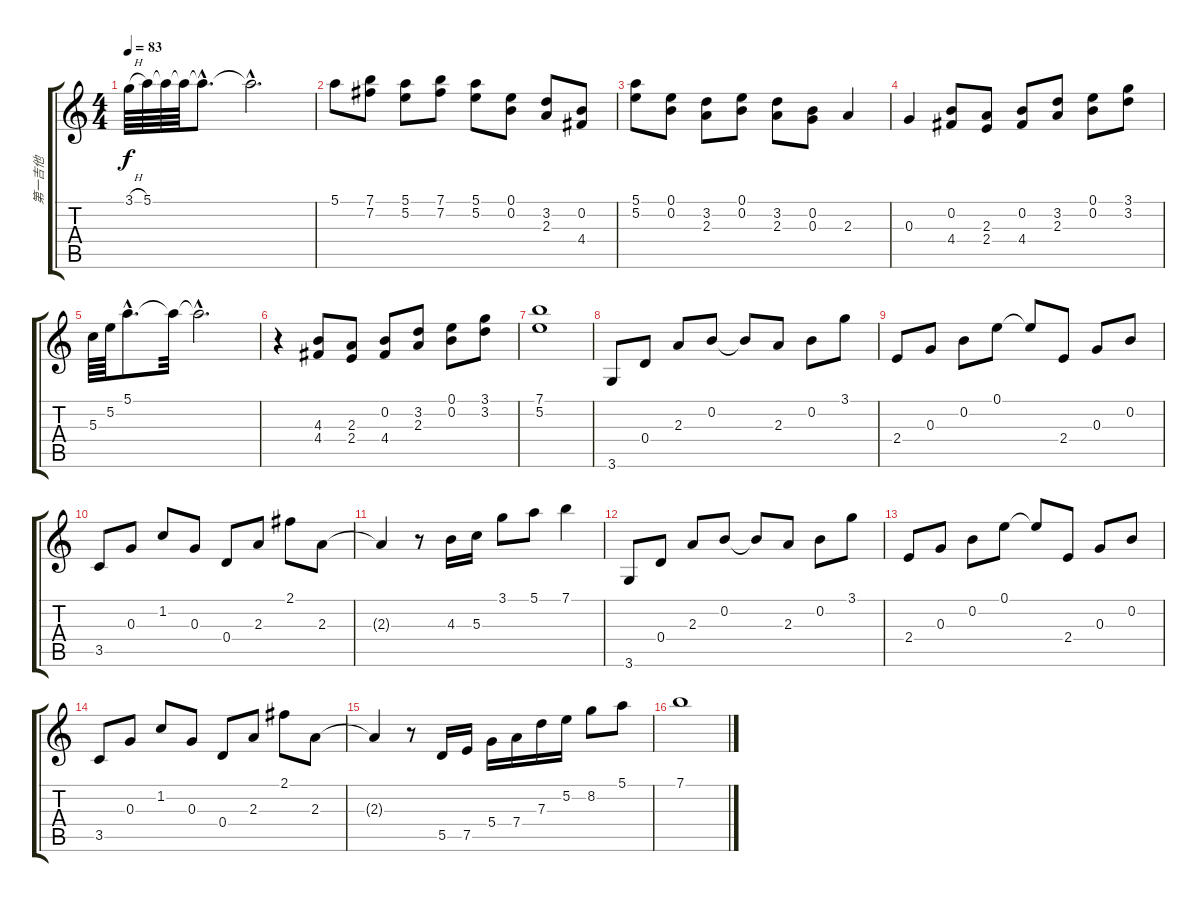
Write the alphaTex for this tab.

\track ("第一吉他" "第一吉他") {instrument acousticguitarsteel}
\staff {score tabs}
\tuning (E4 B3 G3 D3 A2 E2) {hide}
\ts (4 4)
\tempo 83
\clef g2
\ks c
3.1{h}.64{dy f instrument acousticguitarsteel} 5.1.64 5.1{t}.64 5.1{t}.64 5.1{hac t}.8{d} 5.1{hac t}.2{d} |
5.1.8 (7.1 7.2).8 (5.1 5.2).8 (7.1 7.2).8 (5.1 5.2).8 (0.1 0.2).8 (3.2 2.3).8 (0.2 4.4).8 |
(5.1 5.2).8 (0.1 0.2).8 (3.2 2.3).8 (0.1 0.2).8 (3.2 2.3).8 (0.2 0.3).8 2.3.4 |
0.3.4 (0.2 4.4).8 (2.3 2.4).8 (0.2 4.4).8 (3.2 2.3).8 (0.1 0.2).8 (3.1 3.2).8 |
5.3.64 5.2.64 5.1{hac}.8{d} 5.1{t}.32 5.1{hac t}.2{d} |
r.4 (4.3 4.4).8 (2.3 2.4).8 (0.2 4.4).8 (3.2 2.3).8 (0.1 0.2).8 (3.1 3.2).8 |
(7.1 5.2).1 |
3.6.8 0.4.8 2.3.8 0.2.8 0.2{t}.8 2.3.8 0.2.8 3.1.8 |
2.4.8 0.3.8 0.2.8 0.1.8 0.1{t}.8 2.4.8 0.3.8 0.2.8 |
3.5.8 0.3.8 1.2.8 0.3.8 0.4.8 2.3.8 2.1.8 2.3.8 |
2.3{t}.4 r.8 4.3.16 5.3.16 3.1.8 5.1.8 7.1.4 |
3.6.8 0.4.8 2.3.8 0.2.8 0.2{t}.8 2.3.8 0.2.8 3.1.8 |
2.4.8 0.3.8 0.2.8 0.1.8 0.1{t}.8 2.4.8 0.3.8 0.2.8 |
3.5.8 0.3.8 1.2.8 0.3.8 0.4.8 2.3.8 2.1.8 2.3.8 |
2.3{t}.4 r.8 5.5.16 7.5.16 5.4.16 7.4.16 7.3.16 5.2.16 8.2.8 5.1.8 |
7.1.1
